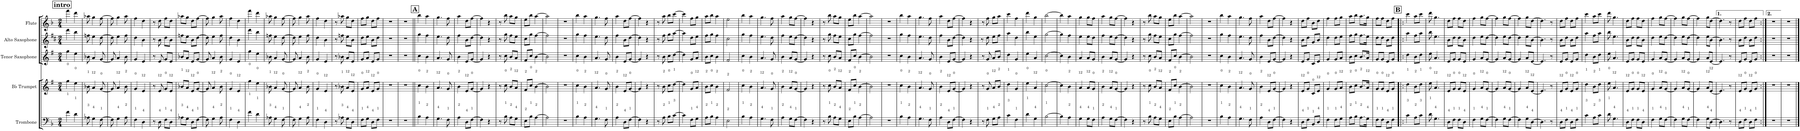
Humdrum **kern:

**kern	**kern	**kern	**kern	**kern
*part5	*part4	*part3	*part2	*part1
*staff5	*staff4	*staff3	*staff2	*staff1
*I"Trombone	*I"Bb Trumpet	*I"Tenor Saxophone	*I"Alto Saxophone	*I"Flute
*I'Tbn.	*I'Bb Tpt.	*I'T. Sax.	*I'A. Sax.	*I'Fl.
*clefF4	*clefG2	*clefG2	*clefG2	*clefG2
*	*Trd1c2	*Trd8c14	*Trd5c9	*
*k[b-]	*k[f#]	*k[f#]	*k[f#c#]	*k[b-]
*M2/4	*M2/4	*M2/4	*M2/4	*M2/4
!!LO:REH:place=s1:a:B:cj:fs=14:t=intro
=1	=1	=1	=1	=1
4f\	4gg\	4gg\	4ddd\	4fff\
4d\	4ee\	4ee\	4bb\	4ddd\
=2	=2	=2	=2	=2
8A-X\	8b-X\	8b-X\	8ffn\	8aa-X\
4G\	4a/	4a/	4ee\	4gg\
[8F\	[8g/	[8g/	[8dd\	[8ff\
=3	=3	=3	=3	=3
8F\]	8g/]	8g/]	8dd\]	8ff\]
4G\	4a/	4a/	4ee\	4gg\
8A\	8b\	8b\	8ff#\	8aa\
=4	=4	=4	=4	=4
4F\	4g/	4g/	4dd\	4ff\
4D\	4e/	4e/	4b\	4dd\
=5	=5	=5	=5	=5
8r	8r	8r	8r	8r
8D\	8e/	8e/	8b\	8dd\
8F\L	8g/L	8g/L	8dd\L	8ff\L
8D\J	8e/J	8e/J	8b\J	8dd\J
=6	=6	=6	=6	=6
8A-X\L	8b-X/L	8b-X/L	8ffn\L	8aa-X\L
8G\J	8a/J	8a/J	8ee\J	8gg\J
8D\L	8e/L	8e/L	8b\L	8dd\L
[8F\J	[8g/J	[8g/J	[8dd\J	[8ff\J
=7	=7	=7	=7	=7
8F\]	8g/]	8g/]	8dd\]	8ff\]
4G\	4a/	4a/	4ee\	4gg\
8A\	8b\	8b\	8ff#\	8aa\
=8	=8	=8	=8	=8
4F\	4g/	4g/	4dd\	4ff\
4D\	4e/	4e/	4b\	4dd\
=9	=9	=9	=9	=9
4f\	4gg\	4gg\	4ddd\	4fff\
4d\	4ee\	4ee\	4bb\	4ddd\
=10	=10	=10	=10	=10
8A-X\	8b-X\	8b-X\	8ffn\	8aa-X\
4G\	4a/	4a/	4ee\	4gg\
[8F\	[8g/	[8g/	[8dd\	[8ff\
=11	=11	=11	=11	=11
8F\]	8g/]	8g/]	8dd\]	8ff\]
4G\	4a/	4a/	4ee\	4gg\
8A\	8b\	8b\	8ff#\	8aa\
=12	=12	=12	=12	=12
4F\	4g/	4g/	4dd\	4ff\
4D\	4e/	4e/	4b\	4dd\
=13	=13	=13	=13	=13
8r	8r	8r	8r	8r
8A-X\	8b-X\	8b-X\	8ffn\	8aa-X\
8G\L	8a/L	8a/L	8ee\L	8gg\L
8D\J	8e/J	8e/J	8b\J	8dd\J
=14	=14	=14	=14	=14
8F\L	8g/L	8g/L	8dd\L	8ff\L
8G\J	8a/J	8a/J	8ee\J	8gg\J
8D\L	8e/L	8e/L	8b\L	8dd\L
8F\J	8g/J	8g/J	8dd\J	8ff\J
=15	=15	=15	=15	=15
2r	2r	2r	2r	2r
=16	=16	=16	=16	=16
2r	2r	2r	2r	2r
!!LO:REH:place=s1:a:B:cj:fs=14:t=A
=17||	=17||	=17||	=17||	=17||
4B-\	4cc\	4cc\	4gg\	4bb-\
4A\	4b\	4b\	4ff#\	4aa\
=18	=18	=18	=18	=18
4.G\	4.a/	4.a/	4.ee\	4.gg\
8F\	8g/	8g/	8dd\	8ff\
=19	=19	=19	=19	=19
4A\	4b\	4b\	4ff#\	4aa\
8D\L	8e/L	8e/L	8b\L	8dd\L
[8F\J	[8g/J	[8g/J	[8dd\J	[8ff\J
=20	=20	=20	=20	=20
4F\]	4g/]	4g/]	4dd\]	4ff\]
4r	4r	4r	4r	4r
=21	=21	=21	=21	=21
8r	8r	8r	8r	8r
8B-\	8cc\	8cc\	8gg\	8bb-\
8A\L	8b/L	8b/L	8ff#\L	8aa\L
8G\J	8a/J	8a/J	8ee\J	8gg\J
=22	=22	=22	=22	=22
8E\L	8f#/L	8f#/L	8cc#\L	8ee\L
8B-\J	8cc/J	8cc/J	8gg\J	8bb-\J
[4A\	[4b\	[4b\	[4ff#\	[4aa\
=23	=23	=23	=23	=23
2A\]	2b\]	2b\]	2ff#\]	2aa\]
=24	=24	=24	=24	=24
2r	2r	2r	2r	2r
=25	=25	=25	=25	=25
4B-\	4cc\	4cc\	4gg\	4bb-\
4A\	4b\	4b\	4ff#\	4aa\
=26	=26	=26	=26	=26
4.G\	4.a/	4.a/	4.ee\	4.gg\
8F\	8g/	8g/	8dd\	8ff\
=27	=27	=27	=27	=27
4A\	4b\	4b\	4ff#\	4aa\
8D\L	8e/L	8e/L	8b\L	8dd\L
[8F\J	[8g/J	[8g/J	[8dd\J	[8ff\J
=28	=28	=28	=28	=28
4F\]	4g/]	4g/]	4dd\]	4ff\]
4r	4r	4r	4r	4r
=29	=29	=29	=29	=29
8r	8r	8r	8r	8r
8A\	8b\	8b\	8ff#\	8aa\
8B-\L	8cc\L	8cc\L	8gg\L	8bb-\L
[8c\J	[8dd\J	[8dd\J	[8aa\J	[8ccc\J
=30	=30	=30	=30	=30
4c\]	4dd\]	4dd\]	4aa\]	4ccc\]
8F\L	8g/L	8g/L	8dd\L	8ff\L
8G\J	8a/J	8a/J	8ee\J	8gg\J
=31	=31	=31	=31	=31
8A\L	8b\L	8b\L	8ff#\L	8aa\L
8B-\J	8cc\J	8cc\J	8gg\J	8bb-\J
4A\	4b\	4b\	4ff#\	4aa\
=32	=32	=32	=32	=32
2E\	2f#/	2f#/	2cc#\	2ee\
=33	=33	=33	=33	=33
4B-\	4cc\	4cc\	4gg\	4bb-\
4A\	4b\	4b\	4ff#\	4aa\
=34	=34	=34	=34	=34
4.G\	4.a/	4.a/	4.ee\	4.gg\
8F\	8g/	8g/	8dd\	8ff\
=35	=35	=35	=35	=35
4A\	4b\	4b\	4ff#\	4aa\
8G\L	8a/L	8a/L	8ee\L	8gg\L
[8F\J	[8g/J	[8g/J	[8dd\J	[8ff\J
=36	=36	=36	=36	=36
4F\]	4g/]	4g/]	4dd\]	4ff\]
4r	4r	4r	4r	4r
=37	=37	=37	=37	=37
8r	8r	8r	8r	8r
8B-\	8cc\	8cc\	8gg\	8bb-\
8A\L	8b/L	8b/L	8ff#\L	8aa\L
8G\J	8a/J	8a/J	8ee\J	8gg\J
=38	=38	=38	=38	=38
8E\L	8f#/L	8f#/L	8cc#\L	8ee\L
8B-\J	8cc/J	8cc/J	8gg\J	8bb-\J
[4A\	[4b\	[4b\	[4ff#\	[4aa\
=39	=39	=39	=39	=39
2A\]	2b\]	2b\]	2ff#\]	2aa\]
=40	=40	=40	=40	=40
2r	2r	2r	2r	2r
=41	=41	=41	=41	=41
4B-\	4cc\	4cc\	4gg\	4bb-\
4A\	4b\	4b\	4ff#\	4aa\
=42	=42	=42	=42	=42
4.G\	4.a/	4.a/	4.ee\	4.gg\
8F\	8g/	8g/	8dd\	8ff\
=43	=43	=43	=43	=43
4A\	4b\	4b\	4ff#\	4aa\
8D\L	8e/L	8e/L	8b\L	8dd\L
[8F\J	[8g/J	[8g/J	[8dd\J	[8ff\J
=44	=44	=44	=44	=44
4F\]	4g/]	4g/]	4dd\]	4ff\]
4r	4r	4r	4r	4r
=45	=45	=45	=45	=45
8r	8r	8r	8r	8r
8F\	8g/	8g/	8dd\	8ff\
8G\L	8a/L	8a/L	8ee\L	8gg\L
8A\J	8b/J	8b/J	8ff#\J	8aa\J
=46	=46	=46	=46	=46
4c\	4dd\	4dd\	4aa\	4ccc\
4F\	4g/	4g/	4dd\	4ff\
=47	=47	=47	=47	=47
4d\	4ee\	4ee\	4bb\	4ddd\
4G\	4a/	4a/	4ee\	4gg\
=48	=48	=48	=48	=48
[2B-\	[2cc\	[2cc\	[2gg\	[2bb-\
=49	=49	=49	=49	=49
4B-\]	4cc\]	4cc\]	4gg\]	4bb-\]
4A\	4b\	4b\	4ff#\	4aa\
=50	=50	=50	=50	=50
4G\	4a/	4a/	4ee\	4gg\
8G\L	8a/L	8a/L	8ee\L	8gg\L
8F\J	8g/J	8g/J	8dd\J	8ff\J
=51	=51	=51	=51	=51
4A\	4b\	4b\	4ff#\	4aa\
8G\L	8a/L	8a/L	8ee\L	8gg\L
[8F\J	[8g/J	[8g/J	[8dd\J	[8ff\J
=52	=52	=52	=52	=52
4F\]	4g/]	4g/]	4dd\]	4ff\]
4r	4r	4r	4r	4r
=53	=53	=53	=53	=53
8r	8r	8r	8r	8r
8B-\	8cc\	8cc\	8gg\	8bb-\
8A\L	8b/L	8b/L	8ff#\L	8aa\L
8G\J	8a/J	8a/J	8ee\J	8gg\J
=54	=54	=54	=54	=54
8E\L	8f#/L	8f#/L	8cc#\L	8ee\L
8B-\J	8cc/J	8cc/J	8gg\J	8bb-\J
[4A\	[4b\	[4b\	[4ff#\	[4aa\
=55	=55	=55	=55	=55
2A\]	2b\]	2b\]	2ff#\]	2aa\]
=56	=56	=56	=56	=56
2r	2r	2r	2r	2r
=57	=57	=57	=57	=57
4B-\	4cc\	4cc\	4gg\	4bb-\
4A\	4b\	4b\	4ff#\	4aa\
=58	=58	=58	=58	=58
4.G\	4.a/	4.a/	4.ee\	4.gg\
8F\	8g/	8g/	8dd\	8ff\
=59	=59	=59	=59	=59
4A\	4b\	4b\	4ff#\	4aa\
8D\L	8e/L	8e/L	8b\L	8dd\L
[8F\J	[8g/J	[8g/J	[8dd\J	[8ff\J
=60	=60	=60	=60	=60
4F\]	4g/]	4g/]	4dd\]	4ff\]
4r	4r	4r	4r	4r
=61	=61	=61	=61	=61
8D\L	8e/L	8e/L	8b\L	8dd\L
8F\J	8g/J	8g/J	8dd\J	8ff\J
8BB-/L	8c/L	8c/L	8g/L	8b-\L
8D/J	8e/J	8e/J	8b/J	8dd\J
=62	=62	=62	=62	=62
4F\	4g/	4g/	4dd\	4ff\
8F\L	8g/L	8g/L	8dd\L	8ff\L
8G\J	8a/J	8a/J	8ee\J	8gg\J
=63	=63	=63	=63	=63
8A\L	8b\L	8b\L	8ff#\L	8aa\L
8B-\J	8cc\J	8cc\J	8gg\J	8bb-\J
8.A\L	8.b/L	8.b/L	8.ff#\L	8.aa\L
16G\Jk	16a/Jk	16a/Jk	16ee\Jk	16gg\Jk
=64	=64	=64	=64	=64
8F\L	8g/L	8g/L	8dd\L	8ff\L
8F\J	8g/J	8g/J	8dd\J	8ff\J
8D\L	8e/L	8e/L	8b\L	8dd\L
8F\J	8g/J	8g/J	8dd\J	8ff\J
!!LO:REH:place=s1:a:B:cj:fs=14:t=B
=65!|:	=65!|:	=65!|:	=65!|:	=65!|:
4c\	4dd\	4dd\	4aa\	4ccc\
8A\L	8b\L	8b\L	8ff#\L	8aa\L
8c\J	8dd\J	8dd\J	8aa\J	8ccc\J
=66	=66	=66	=66	=66
8d\	8ee\	8ee\	8bb\	8ddd\
4.G\	4.a/	4.a/	4.ee\	4.gg\
=67	=67	=67	=67	=67
8D\L	8e/L	8e/L	8b\L	8dd\L
8F\J	8g/J	8g/J	8dd\J	8ff\J
8F\L	8g/L	8g/L	8dd\L	8ff\L
8D\J	8e/J	8e/J	8b\J	8dd\J
=68	=68	=68	=68	=68
4F\	4g/	4g/	4dd\	4ff\
8G\L	8a/L	8a/L	8ee\L	8gg\L
[8F\J	[8g/J	[8g/J	[8dd\J	[8ff\J
=69	=69	=69	=69	=69
4F\]	4g/]	4g/]	4dd\]	4ff\]
8G\L	8a/L	8a/L	8ee\L	8gg\L
[8F\J	[8g/J	[8g/J	[8dd\J	[8ff\J
=70	=70	=70	=70	=70
4F\]	4g/]	4g/]	4dd\]	4ff\]
8G\L	8a/L	8a/L	8ee\L	8gg\L
[8D\J	[8e/J	[8e/J	[8b\J	[8dd\J
=71	=71	=71	=71	=71
4.D\]	4.e/]	4.e/]	4.b\]	4.dd\]
8r	8r	8r	8r	8r
=72	=72	=72	=72	=72
8D\L	8e/L	8e/L	8b\L	8dd\L
8F\J	8g/J	8g/J	8dd\J	8ff\J
8D\L	8e/L	8e/L	8b\L	8dd\L
8F\J	8g/J	8g/J	8dd\J	8ff\J
=73	=73	=73	=73	=73
4c\	4dd\	4dd\	4aa\	4ccc\
8A\L	8b\L	8b\L	8ff#\L	8aa\L
8c\J	8dd\J	8dd\J	8aa\J	8ccc\J
=74	=74	=74	=74	=74
8d\	8ee\	8ee\	8bb\	8ddd\
4.G\	4.a/	4.a/	4.ee\	4.gg\
=75	=75	=75	=75	=75
8D\L	8e/L	8e/L	8b\L	8dd\L
8F\J	8g/J	8g/J	8dd\J	8ff\J
8F\L	8g/L	8g/L	8dd\L	8ff\L
8D\J	8e/J	8e/J	8b\J	8dd\J
=76	=76	=76	=76	=76
4F\	4g/	4g/	4dd\	4ff\
8G\L	8a/L	8a/L	8ee\L	8gg\L
[8F\J	[8g/J	[8g/J	[8dd\J	[8ff\J
=77	=77	=77	=77	=77
4F\]	4g/]	4g/]	4dd\]	4ff\]
8G\L	8a/L	8a/L	8ee\L	8gg\L
[8F\J	[8g/J	[8g/J	[8dd\J	[8ff\J
=78	=78	=78	=78	=78
4F\]	4g/]	4g/]	4dd\]	4ff\]
8G\L	8a/L	8a/L	8ee\L	8gg\L
[8D\J	[8e/J	[8e/J	[8b\J	[8dd\J
=79	=79	=79	=79	=79
4.D\]	4.e/]	4.e/]	4.b\]	4.dd\]
8r	8r	8r	8r	8r
=80	=80	=80	=80	=80
8D\L	8e/L	8e/L	8b\L	8dd\L
8F\J	8g/J	8g/J	8dd\J	8ff\J
8D\L	8e/L	8e/L	8b\L	8dd\L
8F\J	8g/J	8g/J	8dd\J	8ff\J
=81:|!	=81:|!	=81:|!	=81:|!	=81:|!
2r	2r	2r	2r	2r
=82	=82	=82	=82	=82
2r	2r	2r	2r	2r
==	==	==	==	==
*-	*-	*-	*-	*-
